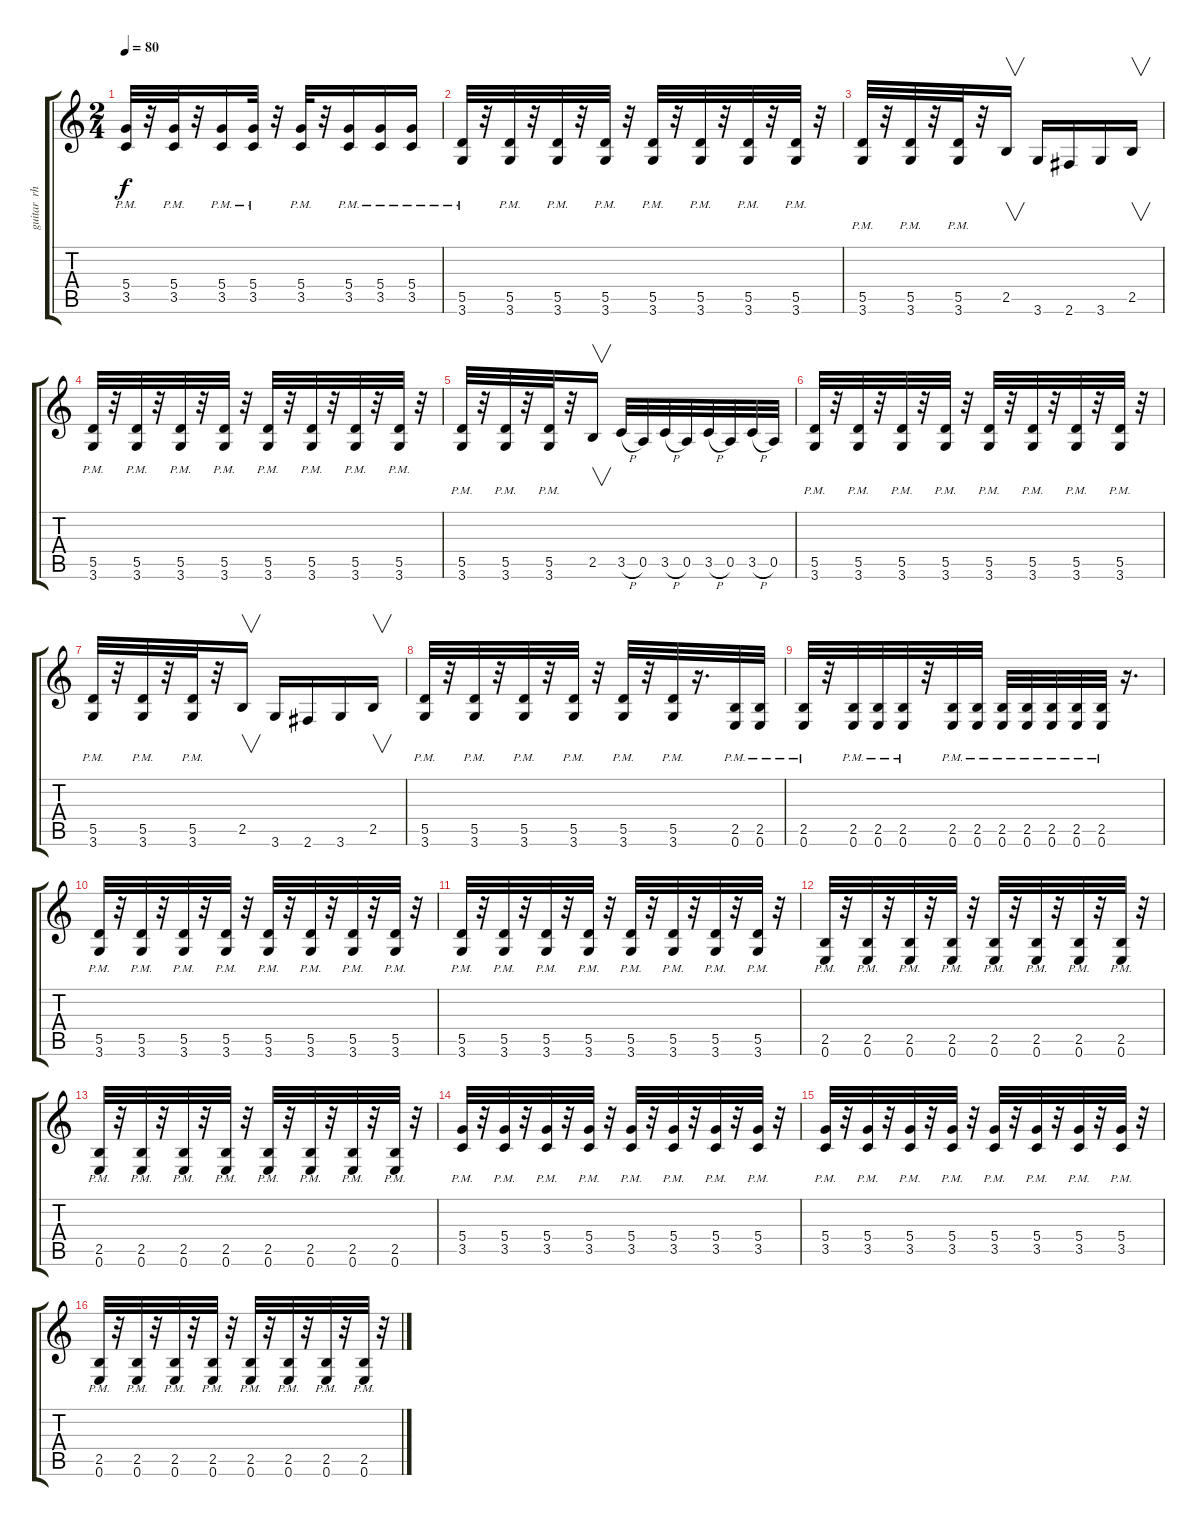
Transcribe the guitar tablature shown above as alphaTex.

\track ("guitar  rhythm  left" "guitar  rh") {instrument distortionguitar}
\staff {score tabs}
\tuning (E4 B3 G3 D3 A2 E2) {hide}
\ts (2 4)
\tempo 80
\clef g2
\ks c
(5.4{pm} 3.5{pm}).32{dy f} r.32 (5.4{pm} 3.5{pm}).32 r.32 (5.4 3.5{pm}).16 (5.4{pm} 3.5{pm}).32 r.32 (5.4{pm} 3.5{pm}).32 r.32 (5.4 3.5{pm}).16 (5.4 3.5{pm}).16 (5.4 3.5{pm}).16 |
(5.5{pm} 3.6{pm}).32 r.32 (5.5{pm} 3.6{pm}).32 r.32 (5.5{pm} 3.6{pm}).32 r.32 (5.5{pm} 3.6{pm}).32 r.32 (5.5{pm} 3.6{pm}).32 r.32 (5.5{pm} 3.6{pm}).32 r.32 (5.5{pm} 3.6{pm}).32 r.32 (5.5{pm} 3.6{pm}).32 r.32 |
(5.5{pm} 3.6{pm}).32 r.32 (5.5{pm} 3.6{pm}).32 r.32 (5.5{pm} 3.6{pm}).32 r.32 2.5.16{v} 3.6.16 2.6.16 3.6.16 2.5.16{v} |
(5.5{pm} 3.6{pm}).32 r.32 (5.5{pm} 3.6{pm}).32 r.32 (5.5{pm} 3.6{pm}).32 r.32 (5.5{pm} 3.6{pm}).32 r.32 (5.5{pm} 3.6{pm}).32 r.32 (5.5{pm} 3.6{pm}).32 r.32 (5.5{pm} 3.6{pm}).32 r.32 (5.5{pm} 3.6{pm}).32 r.32 |
(5.5{pm} 3.6{pm}).32 r.32 (5.5{pm} 3.6{pm}).32 r.32 (5.5{pm} 3.6{pm}).32 r.32 2.5.16{v} 3.5{h}.32 0.5.32 3.5{h}.32 0.5.32 3.5{h}.32 0.5.32 3.5{h}.32 0.5.32 |
(5.5{pm} 3.6{pm}).32 r.32 (5.5{pm} 3.6{pm}).32 r.32 (5.5{pm} 3.6{pm}).32 r.32 (5.5{pm} 3.6{pm}).32 r.32 (5.5{pm} 3.6{pm}).32 r.32 (5.5{pm} 3.6{pm}).32 r.32 (5.5{pm} 3.6{pm}).32 r.32 (5.5{pm} 3.6{pm}).32 r.32 |
(5.5{pm} 3.6{pm}).32 r.32 (5.5{pm} 3.6{pm}).32 r.32 (5.5{pm} 3.6{pm}).32 r.32 2.5.16{v} 3.6.16 2.6.16 3.6.16 2.5.16{v} |
(5.5{pm} 3.6{pm}).32 r.32 (5.5{pm} 3.6{pm}).32 r.32 (5.5{pm} 3.6{pm}).32 r.32 (5.5{pm} 3.6{pm}).32 r.32 (5.5{pm} 3.6{pm}).32 r.32 (5.5{pm} 3.6{pm}).32 r.16{d} (2.5{pm} 0.6{pm}).32 (2.5{pm} 0.6{pm}).32 |
(2.5{pm} 0.6{pm}).32 r.32 (2.5{pm} 0.6{pm}).32 (2.5{pm} 0.6{pm}).32 (2.5{pm} 0.6{pm}).32 r.32 (2.5{pm} 0.6{pm}).32 (2.5{pm} 0.6{pm}).32 (2.5{pm} 0.6{pm}).32 (2.5{pm} 0.6{pm}).32 (2.5{pm} 0.6{pm}).32 (2.5{pm} 0.6{pm}).32 (2.5{pm} 0.6{pm}).32 r.16{d} |
(5.5{pm} 3.6{pm}).32 r.32 (5.5{pm} 3.6{pm}).32 r.32 (5.5{pm} 3.6{pm}).32 r.32 (5.5{pm} 3.6{pm}).32 r.32 (5.5{pm} 3.6{pm}).32 r.32 (5.5{pm} 3.6{pm}).32 r.32 (5.5{pm} 3.6{pm}).32 r.32 (5.5{pm} 3.6{pm}).32 r.32 |
(5.5{pm} 3.6{pm}).32 r.32 (5.5{pm} 3.6{pm}).32 r.32 (5.5{pm} 3.6{pm}).32 r.32 (5.5{pm} 3.6{pm}).32 r.32 (5.5{pm} 3.6{pm}).32 r.32 (5.5{pm} 3.6{pm}).32 r.32 (5.5{pm} 3.6{pm}).32 r.32 (5.5{pm} 3.6{pm}).32 r.32 |
(2.5{pm} 0.6{pm}).32 r.32 (2.5{pm} 0.6{pm}).32 r.32 (2.5{pm} 0.6{pm}).32 r.32 (2.5{pm} 0.6{pm}).32 r.32 (2.5{pm} 0.6{pm}).32 r.32 (2.5{pm} 0.6{pm}).32 r.32 (2.5{pm} 0.6{pm}).32 r.32 (2.5{pm} 0.6{pm}).32 r.32 |
(2.5{pm} 0.6{pm}).32 r.32 (2.5{pm} 0.6{pm}).32 r.32 (2.5{pm} 0.6{pm}).32 r.32 (2.5{pm} 0.6{pm}).32 r.32 (2.5{pm} 0.6{pm}).32 r.32 (2.5{pm} 0.6{pm}).32 r.32 (2.5{pm} 0.6{pm}).32 r.32 (2.5{pm} 0.6{pm}).32 r.32 |
(5.4{pm} 3.5{pm}).32 r.32 (5.4{pm} 3.5{pm}).32 r.32 (5.4{pm} 3.5{pm}).32 r.32 (5.4{pm} 3.5{pm}).32 r.32 (5.4{pm} 3.5{pm}).32 r.32 (5.4{pm} 3.5{pm}).32 r.32 (5.4{pm} 3.5{pm}).32 r.32 (5.4{pm} 3.5{pm}).32 r.32 |
(5.4{pm} 3.5{pm}).32 r.32 (5.4{pm} 3.5{pm}).32 r.32 (5.4{pm} 3.5{pm}).32 r.32 (5.4{pm} 3.5{pm}).32 r.32 (5.4{pm} 3.5{pm}).32 r.32 (5.4{pm} 3.5{pm}).32 r.32 (5.4{pm} 3.5{pm}).32 r.32 (5.4{pm} 3.5{pm}).32 r.32 |
(2.5{pm} 0.6{pm}).32 r.32 (2.5{pm} 0.6{pm}).32 r.32 (2.5{pm} 0.6{pm}).32 r.32 (2.5{pm} 0.6{pm}).32 r.32 (2.5{pm} 0.6{pm}).32 r.32 (2.5{pm} 0.6{pm}).32 r.32 (2.5{pm} 0.6{pm}).32 r.32 (2.5{pm} 0.6{pm}).32 r.32
